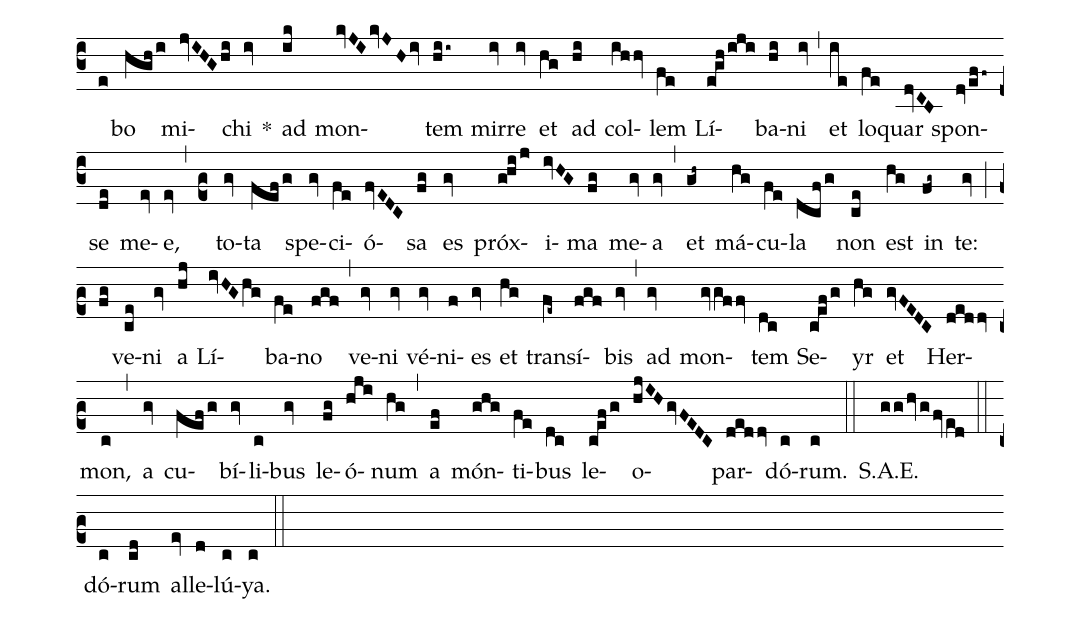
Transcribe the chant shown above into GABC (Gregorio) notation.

annotation: 5. Ant.;
annotation: VII.i.;
%%
(c3)
(e) bo(hghi) mi(jvIHGhi)chi(iv) *() ad(ik) mon(kvJIkvJHiv)tem(hii~) mir(iv)re(iv) et(hg) ad(hi) col(ihhv)lem(fe) Lí(eghiji)ba(hi)ni(iv) (,)
et(ie) lo(fe)quar(dvCB) spon(dveff~)se(de) me(ev)e,(ev) (,)
(c2)
to(gv)ta(fefg) spe(gv)ci(fe)ó(fvEDC)sa(fg) es(gv) próx(ghij)i(ivHG)ma(fg) me(gv)a(gv) (,)
et(gh~) má(hg)cu(fe)la(dcfg) non(ce) est(hg) in(fg~) te:(gv) (;)
(fg) ve(ce)ni(gv) a(hj) Lí(ivHGhg)ba(fe)no(fgf) (,)
ve(gv)ni(gv) vé(gv)ni(f)es(gv) et(hg) tran(fe~)sí(fgf)bis(gv) (,)
ad(gv) mon(gvgffv)tem(dc) Se(cefg)yr(hg) et(gvFEDC) Her(deddv)mon,(c) (,)
a(gv) cu(fefg)bí(gv)li(c)bus(gv) le(fg)ó(hji)num(hg) (,)
a(ef) món(ghg)ti(fe)bus(dc) le(cefg)o(hjIHgvFEDC)par(deddv)dó(c)rum.(c) (::)

S.A.E.(gghvgfved) (::)

dó(c)rum(cd) al(ev)le(d)lú(c)ya.(c) (::)
